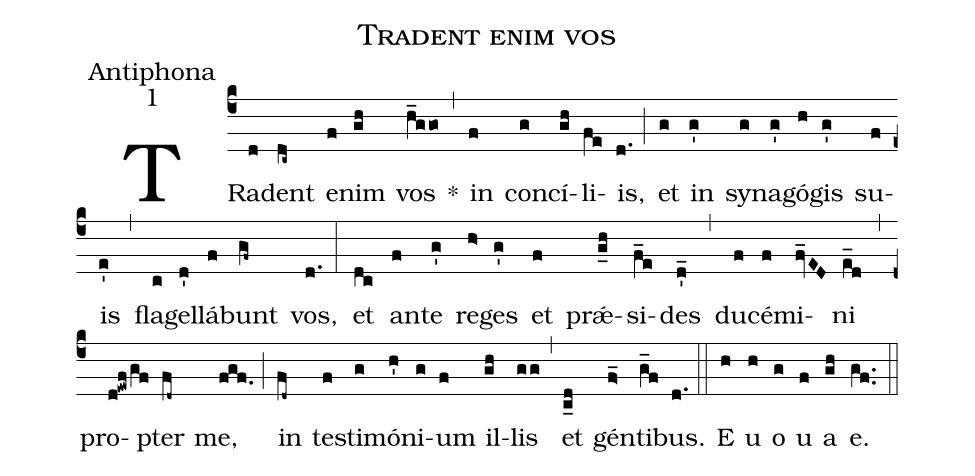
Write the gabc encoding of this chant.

name:Tradent enim vos;
office-part:Antiphona;
mode:1;
%%
(c4) TRa(d)dent(dc~) e(f)nim(gh) vos(h_ggo) *(,) in(f) con(g)cí(gh)li(fe)is,(d.) (;) et(g) in(g') sy(g)na(g')gó(h)gis(g') su(f)is(e') (,) fla(c)gel(d')lá(f)bunt(gf~) vos,(d.) (:) et(dc) an(f)te(g') re(h>)ges(g') et(f) prǽ(g_h)si(f_e)des(d'_) (,) du(f)cé(f)mi(fv_ED)ni(e_d) (,) pro(d!ewf/gf)pter(fd~) me,(fgf.) (;) in(fd~) te(f)sti(g)mó(h')ni(g)um(f) il(gh)lis(gg) (,) et(c_d) gén(f>_)ti(g_f)bus.(d.) (::) E(h) u(h) o(g) u(f) a(gh) e.(gf..) (::)
